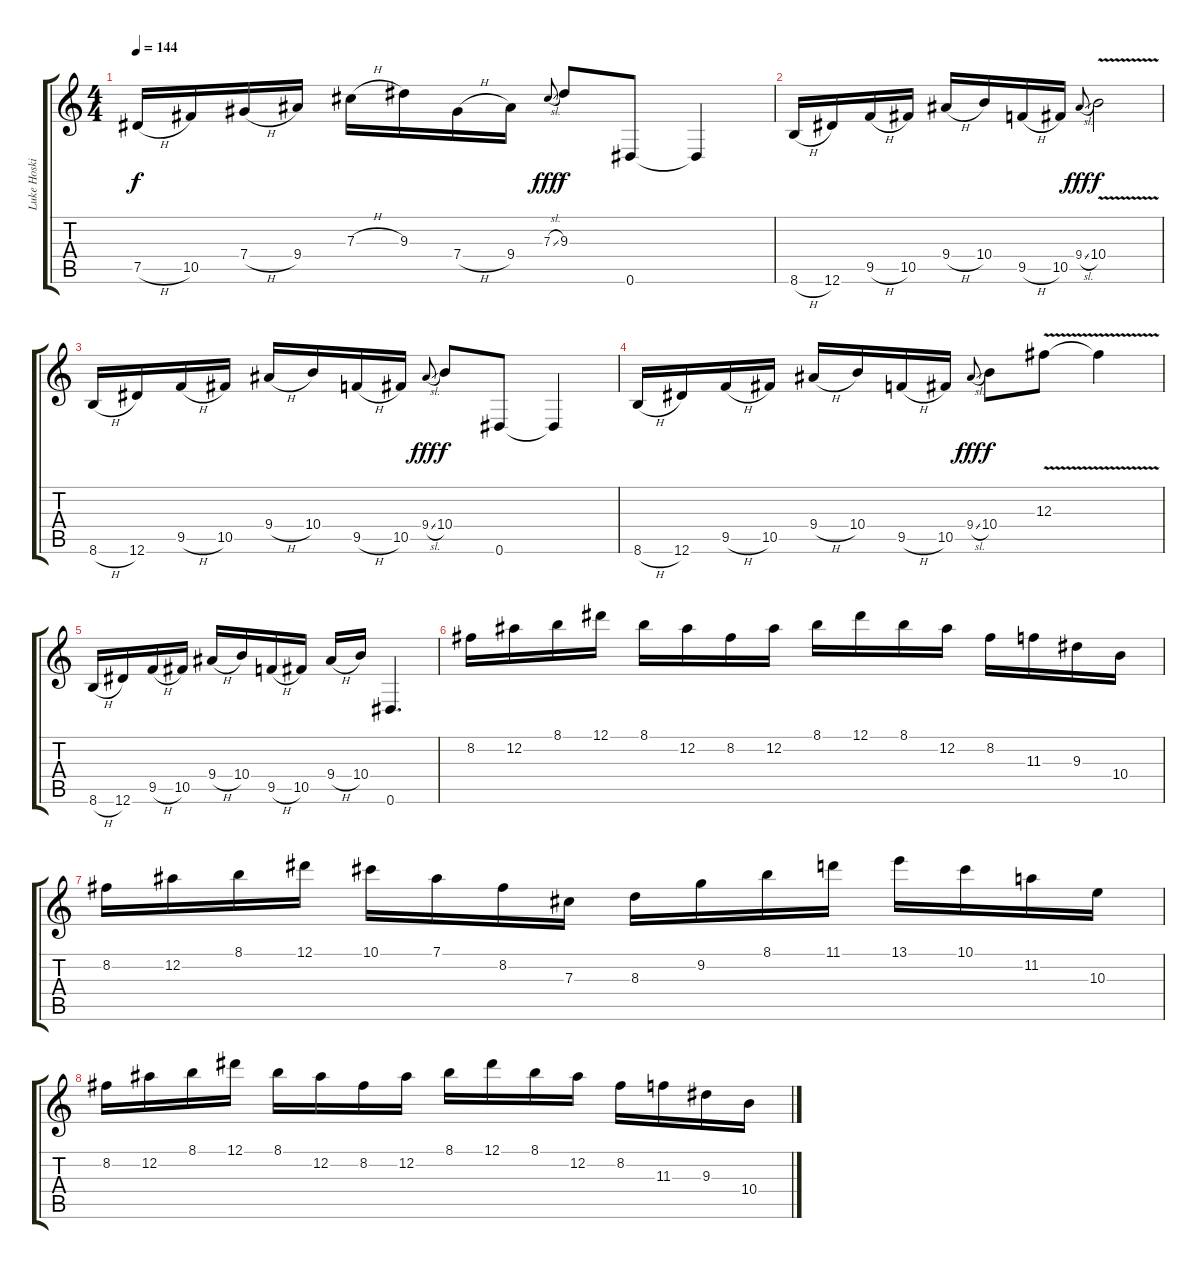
\track ("Luke Hoskin" "Luke Hoski") {instrument overdrivenguitar}
\staff {score tabs}
\tuning (Eb4 Bb3 Gb3 Db3 Ab2 Eb2) {hide}
\ts (4 4)
\tempo 144
\clef g2
\ks c
7.5{h}.16{dy f} 10.5.16 7.4{h}.16 9.4.16 7.3{h}.16 9.3.16 7.4{h}.16 9.4.16 7.3{sl}.8{gr onbeat dy fff} 9.3.8{dy f} 0.6.8 0.6{t}.4 |
8.6{h}.16 12.6.16 9.5{h}.16 10.5.16 9.4{h}.16 10.4.16 9.5{h}.16 10.5.16 9.4{sl}.8{gr onbeat dy fff} 10.4{v}.2{dy f} |
8.6{h}.16 12.6.16 9.5{h}.16 10.5.16 9.4{h}.16 10.4.16 9.5{h}.16 10.5.16 9.4{sl}.8{gr onbeat dy fff} 10.4.8{dy f} 0.6.8 0.6{t}.4 |
8.6{h}.16 12.6.16 9.5{h}.16 10.5.16 9.4{h}.16 10.4.16 9.5{h}.16 10.5.16 9.4{sl}.8{gr onbeat dy fff} 10.4.8{dy f} 12.3{v}.8 12.3{t}.4 |
8.6{h}.16 12.6.16 9.5{h}.16 10.5.16 9.4{h}.16 10.4.16 9.5{h}.16 10.5.16 9.4{h}.16 10.4.16 0.6.4{d} |
8.2.16 12.2.16 8.1.16 12.1.16 8.1.16 12.2.16 8.2.16 12.2.16 8.1.16 12.1.16 8.1.16 12.2.16 8.2.16 11.3.16 9.3.16 10.4.16 |
8.2.16 12.2.16 8.1.16 12.1.16 10.1.16 7.1.16 8.2.16 7.3.16 8.3.16 9.2.16 8.1.16 11.1.16 13.1.16 10.1.16 11.2.16 10.3.16 |
8.2.16 12.2.16 8.1.16 12.1.16 8.1.16 12.2.16 8.2.16 12.2.16 8.1.16 12.1.16 8.1.16 12.2.16 8.2.16 11.3.16 9.3.16 10.4.16
